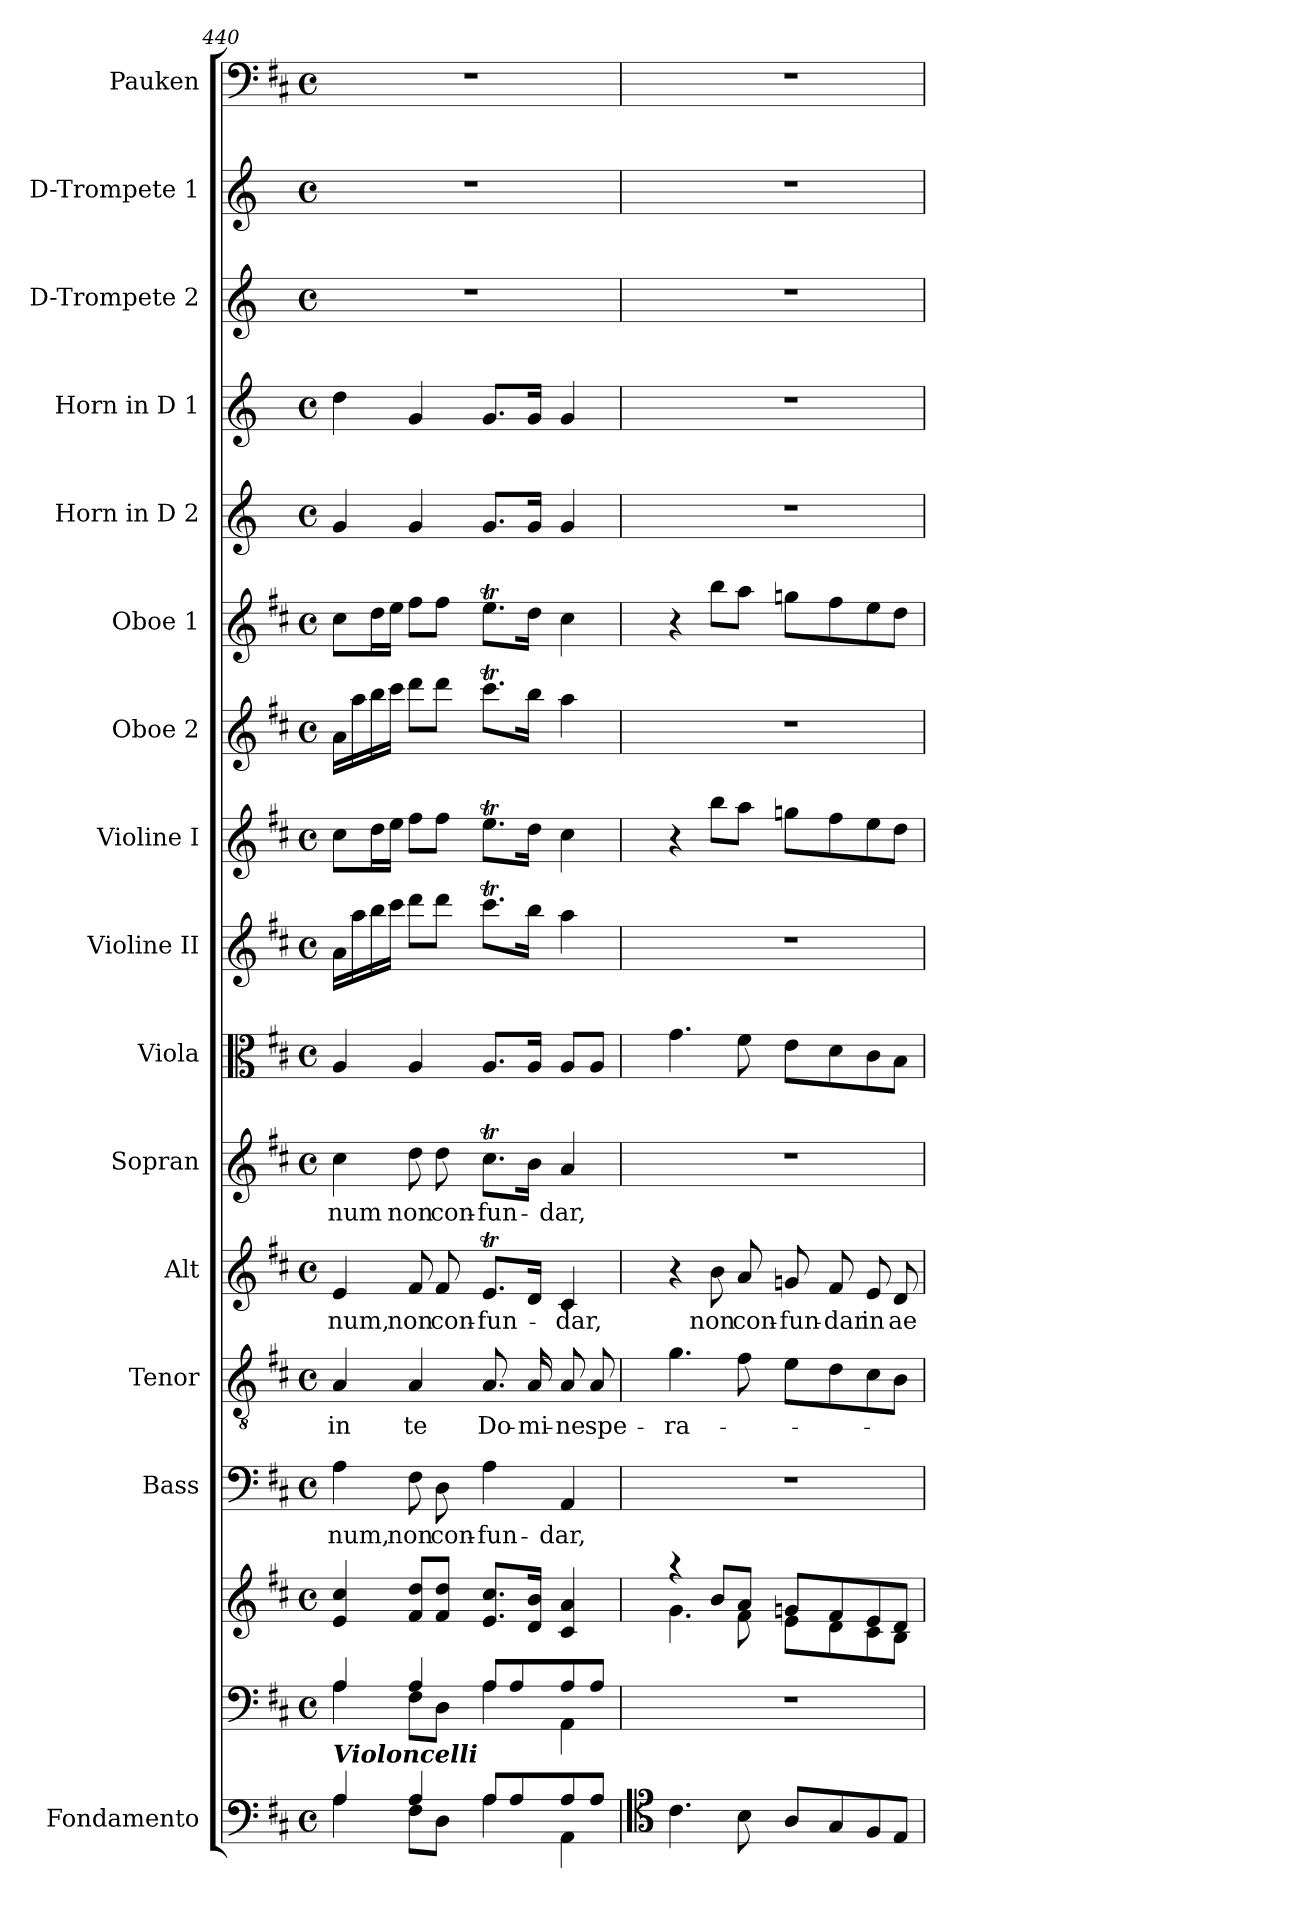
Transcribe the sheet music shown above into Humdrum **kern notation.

**kern	**kern	**kern	**kern	**text	**kern	**text	**kern	**text	**kern	**text	**kern	**kern	**kern	**kern	**kern	**kern	**kern	**kern	**kern	**kern
*part16	*part15	*part15	*part14	*part14	*part13	*part13	*part12	*part12	*part11	*part11	*part10	*part9	*part8	*part7	*part6	*part5	*part4	*part3	*part2	*part1
*staff17	*staff16	*staff15	*staff14	*staff14	*staff13	*staff13	*staff12	*staff12	*staff11	*staff11	*staff10	*staff9	*staff8	*staff7	*staff6	*staff5	*staff4	*staff3	*staff2	*staff1
*I"Fondamento	*	*	*I"Bass	*	*I"Tenor	*	*I"Alt	*	*I"Sopran	*	*I"Viola	*I"Violine II	*I"Violine I	*I"Oboe 2	*I"Oboe 1	*I"Horn in D 2	*I"Horn in D 1	*I"D-Trompete 2	*I"D-Trompete 1	*I"Pauken
*I'F.	*	*	*I'B.	*	*I'T.	*	*I'A.	*	*I'S.	*	*I'Vla.	*I'Vl. II	*I'Vl. I	*I'Ob. 2	*I'Ob. 1	*	*	*I'D Trp. 2	*I'D Trp. 1	*I'Pk.
!!LO:PB:g=z
*clefF4	*clefF4	*clefG2	*clefF4	*	*clefGv2	*	*clefG2	*	*clefG2	*	*clefC3	*clefG2	*clefG2	*clefG2	*clefG2	*clefG2	*clefG2	*clefG2	*clefG2	*clefF4
*ITrd7c12	*	*	*	*	*	*	*	*	*	*	*	*	*	*	*	*ITrd6c10	*ITrd6c10	*ITrd-1c-2	*ITrd-1c-2	*
*k[f#c#]	*k[f#c#]	*k[f#c#]	*k[f#c#]	*	*k[f#c#]	*	*k[f#c#]	*	*k[f#c#]	*	*k[f#c#]	*k[f#c#]	*k[f#c#]	*k[f#c#]	*k[f#c#]	*k[f#c#]	*k[f#c#]	*k[f#c#]	*k[f#c#]	*k[f#c#]
*D:	*D:	*D:	*D:	*	*D:	*	*D:	*	*D:	*	*D:	*D:	*D:	*D:	*D:	*D:	*D:	*D:	*D:	*D:
*M4/4	*M4/4	*M4/4	*M4/4	*	*M4/4	*	*M4/4	*	*M4/4	*	*M4/4	*M4/4	*M4/4	*M4/4	*M4/4	*M4/4	*M4/4	*M4/4	*M4/4	*M4/4
*met(c)	*met(c)	*met(c)	*met(c)	*	*met(c)	*	*met(c)	*	*met(c)	*	*met(c)	*met(c)	*met(c)	*met(c)	*met(c)	*met(c)	*met(c)	*met(c)	*met(c)	*met(c)
=440	=440	=440	=440	=440	=440	=440	=440	=440	=440	=440	=440	=440	=440	=440	=440	=440	=440	=440	=440	=440
*^	*^	*	*	*	*	*	*	*	*	*	*	*	*	*	*	*	*	*	*	*
!LO:TX:a:Bi:t=Violoncelli	!	!	!	!	!	!	!	!	!	!	!	!	!	!	!	!	!	!	!	!	!	!
!	!	!	!	!	!	!LO:LY:b	!	!LO:LY:b	!	!LO:LY:b	!	!LO:LY:b	!	!	!	!	!	!	!	!	!	!
4AA/	4AA\	4A/	4A\	4e/ 4cc#/	4A\	-num,	4A/	in	4e/	-num,	4cc#\	-num	4A/	16a\LL	8cc#\L	16a\LL	8cc#\L	4A/	4e\	1r	1r	1r
.	.	.	.	.	.	.	.	.	.	.	.	.	.	16aa\	.	16aa\	.	.	.	.	.	.
.	.	.	.	.	.	.	.	.	.	.	.	.	.	16bb\	16dd\L	16bb\	16dd\L	.	.	.	.	.
.	.	.	.	.	.	.	.	.	.	.	.	.	.	16ccc#\JJ	16ee\JJ	16ccc#\JJ	16ee\JJ	.	.	.	.	.
!	!	!	!	!	!	!LO:LY:b	!	!LO:LY:b	!	!LO:LY:b	!	!LO:LY:b	!	!	!	!	!	!	!	!	!	!
4AA/	8FF#\L	4A/	8F#\L	8f#/ 8dd/L	8F#\	non	4A/	te	8f#/	non	8dd\	non	4A/	8ddd\L	8ff#\L	8ddd\L	8ff#\L	4A/	4A/	.	.	.
!	!	!	!	!	!	!LO:LY:b	!	!	!	!LO:LY:b	!	!LO:LY:b	!	!	!	!	!	!	!	!	!	!
.	8DD\J	.	8D\J	8f#/ 8dd/J	8D\	con-	.	.	8f#/	con-	8dd\	con-	.	8ddd\J	8ff#\J	8ddd\J	8ff#\J	.	.	.	.	.
!	!	!	!	!	!	!LO:LY:b	!	!LO:LY:b	!	!LO:LY:b	!	!LO:LY:b	!	!	!	!	!	!	!	!	!	!
8AA/L	4AA\	8A/L	4A\	8.e/ 8.cc#/L	4A\	-fun-	8.A/	Do-	8.eT/L	-fun-	8.cc#t\L	-fun-	8.A/L	8.ccc#t\L	8.eeT\L	8.ccc#t\L	8.eeT\L	8.A/L	8.A/L	.	.	.
8AA/	.	8A/	.	.	.	.	.	.	.	.	.	.	.	.	.	.	.	.	.	.	.	.
!	!	!	!	!	!	!	!	!LO:LY:b	!	!	!	!	!	!	!	!	!	!	!	!	!	!
.	.	.	.	16d/ 16b/Jk	.	.	16A/	-mi-	16d/Jk	.	16b\Jk	.	16A/Jk	16bb\Jk	16dd\Jk	16bb\Jk	16dd\Jk	16A/Jk	16A/Jk	.	.	.
!	!	!	!	!	!	!LO:LY:b	!	!LO:LY:b	!	!LO:LY:b	!	!LO:LY:b	!	!	!	!	!	!	!	!	!	!
8AA/	4AAA\	8A/	4AA\	4c#/ 4a/	4AA/	-dar,	8A/	-ne	4c#/	-dar,	4a/	-dar,	8A/L	4aa\	4cc#\	4aa\	4cc#\	4A/	4A/	.	.	.
!	!	!	!	!	!	!	!	!LO:LY:b	!	!	!	!	!	!	!	!	!	!	!	!	!	!
8AA/J	.	8A/J	.	.	.	.	8A/	spe-	.	.	.	.	8A/J	.	.	.	.	.	.	.	.	.
*v	*v	*	*	*	*	*	*	*	*	*	*	*	*	*	*	*	*	*	*	*	*	*
*	*v	*v	*	*	*	*	*	*	*	*	*	*	*	*	*	*	*	*	*	*	*
=441	=441	=441	=441	=441	=441	=441	=441	=441	=441	=441	=441	=441	=441	=441	=441	=441	=441	=441	=441	=441
*clefC4	*	*	*	*	*	*	*	*	*	*	*	*	*	*	*	*	*	*	*	*
*	*	*^	*	*	*	*	*	*	*	*	*	*	*	*	*	*	*	*	*	*
!	!	!	!	!	!	!	!LO:LY:b	!	!	!	!	!	!	!	!	!	!	!	!	!	!
4.C#\	1r	4raa	4.g\	1r	.	4.g\	-ra-	4r	.	1r	.	4.g\	1r	4r	1r	4r	1r	1r	1r	1r	1r
!	!	!	!	!	!	!	!	!	!LO:LY:b	!	!	!	!	!	!	!	!	!	!	!	!
.	.	8b/L	.	.	.	.	.	8b\	non	.	.	.	.	8bb\L	.	8bb\L	.	.	.	.	.
!	!	!	!	!	!	!	!	!	!LO:LY:b	!	!	!	!	!	!	!	!	!	!	!	!
8BB\	.	8a/J	8f#\	.	.	8f#\	.	8a/	con-	.	.	8f#\	.	8aa\J	.	8aa\J	.	.	.	.	.
!	!	!	!	!	!	!	!	!	!LO:LY:b	!	!	!	!	!	!	!	!	!	!	!	!
8AA/L	.	8gn/L	8e\L	.	.	8e\L	.	8gn/	-fun-	.	.	8e\L	.	8ggn\L	.	8ggn\L	.	.	.	.	.
!	!	!	!	!	!	!	!	!	!LO:LY:b	!	!	!	!	!	!	!	!	!	!	!	!
8GG/	.	8f#/	8d\	.	.	8d\	.	8f#/	-dar	.	.	8d\	.	8ff#\	.	8ff#\	.	.	.	.	.
!	!	!	!	!	!	!	!	!	!LO:LY:b	!	!	!	!	!	!	!	!	!	!	!	!
8FF#/	.	8e/	8c#\	.	.	8c#\	.	8e/	in	.	.	8c#\	.	8ee\	.	8ee\	.	.	.	.	.
!	!	!	!	!	!	!	!	!	!LO:LY:b	!	!	!	!	!	!	!	!	!	!	!	!
8EE/J	.	8d/J	8B\J	.	.	8B\J	.	8d/	ae-	.	.	8B\J	.	8dd\J	.	8dd\J	.	.	.	.	.
*	*	*v	*v	*	*	*	*	*	*	*	*	*	*	*	*	*	*	*	*	*	*
=	=	=	=	=	=	=	=	=	=	=	=	=	=	=	=	=	=	=	=	=
*-	*-	*-	*-	*-	*-	*-	*-	*-	*-	*-	*-	*-	*-	*-	*-	*-	*-	*-	*-	*-
